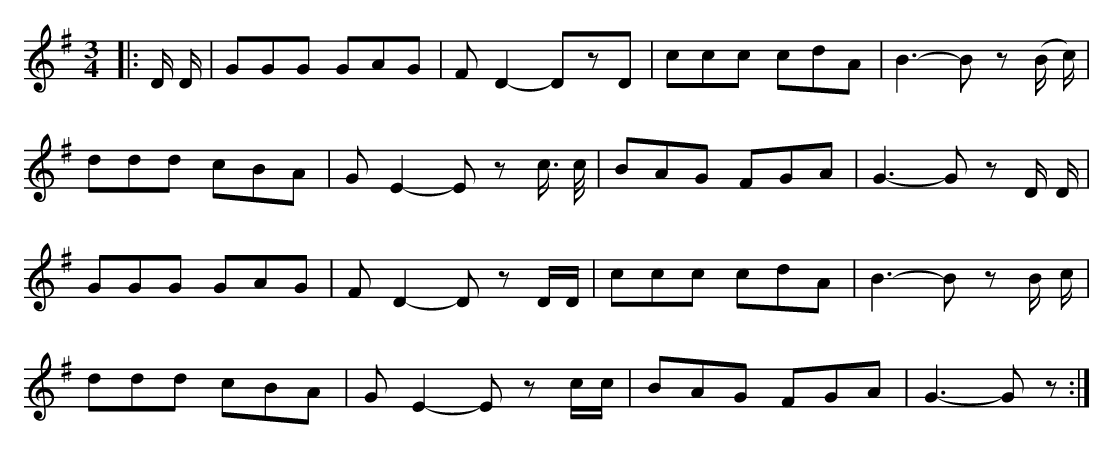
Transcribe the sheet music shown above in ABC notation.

X:1
M:3/4
K:G
|:D/ D/|GGG GAG|FD2-DzD|ccc cdA|B3- Bz (B/ c/)|
ddd cBA|GE2-Ez c3/4 c/4|BAG FGA|G3-Gz D/ D/|
GGG GAG|FD2-Dz D/D/|ccc cdA|B3-Bz B/ c/|
ddd cBA|GE2-Ez c/c/|BAG FGA|G3-Gz:|
